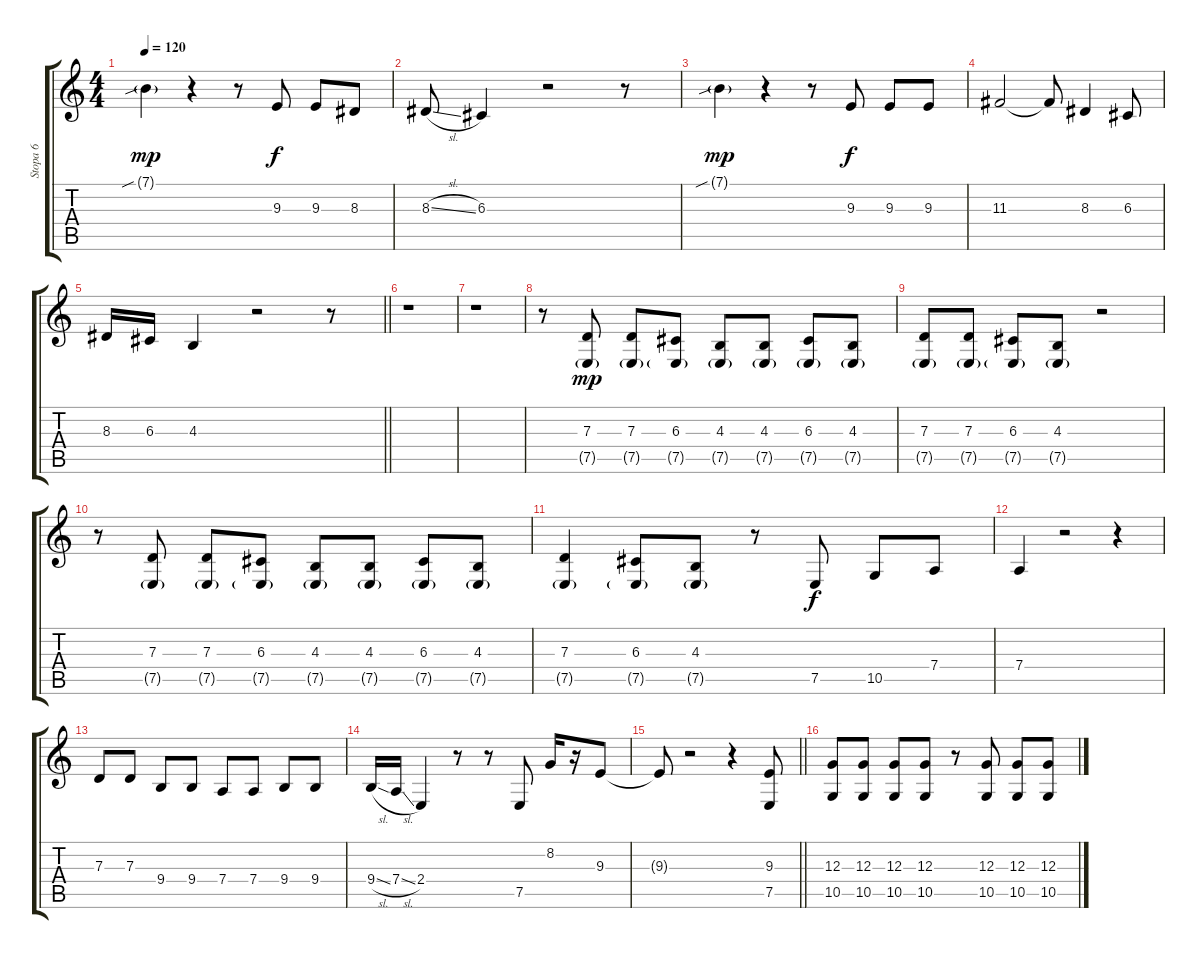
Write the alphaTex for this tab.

\track ("Stopa 6" "Stopa 6") {instrument tenorsax}
\staff {score tabs}
\tuning (E4 B3 G3 D3 A2 E2) {hide}
\ts (4 4)
\tempo 120
\clef g2
\ks c
7.1{sib g}.4{dy mp} r.4 r.8 9.3.8{dy f} 9.3.8 8.3.8 |
8.3{sl}.8 6.3.4 r.2 r.8 |
7.1{sib g}.4{dy mp} r.4 r.8 9.3.8{dy f} 9.3.8 9.3.8 |
11.3.2 11.3{t}.8 8.3.4 6.3.8 |
\barLineRight lightlight
8.3.16 6.3.16 4.3.4 r.2 r.8 |
\section ("" "")
r.1 |
r.1 |
r.8 (7.3 7.5{g}).8{dy mp} (7.3 7.5{g}).8 (6.3 7.5{g}).8 (4.3 7.5{g}).8 (4.3 7.5{g}).8 (6.3 7.5{g}).8 (4.3 7.5{g}).8 |
(7.3 7.5{g}).8 (7.3 7.5{g}).8 (6.3 7.5{g}).8 (4.3 7.5{g}).8 r.2 |
r.8 (7.3 7.5{g}).8 (7.3 7.5{g}).8 (6.3 7.5{g}).8 (4.3 7.5{g}).8 (4.3 7.5{g}).8 (6.3 7.5{g}).8 (4.3 7.5{g}).8 |
(7.3 7.5{g}).4 (6.3 7.5{g}).8 (4.3 7.5{g}).8 r.8 7.5.8{dy f} 10.5.8 7.4.8 |
7.4.4 r.2 r.4 |
7.3.8 7.3.8 9.4.8 9.4.8 7.4.8 7.4.8 9.4.8 9.4.8 |
9.4{sl}.16 7.4{sl}.16 2.4.4 r.8 r.8 7.5.8 8.2.16 r.16 9.3.8 |
\barLineRight lightlight
9.3{t}.8 r.2 r.4 (9.3 7.5).8 |
(12.3 10.5).8 (12.3 10.5).8 (12.3 10.5).8 (12.3 10.5).8 r.8 (12.3 10.5).8 (12.3 10.5).8 (12.3 10.5).8
